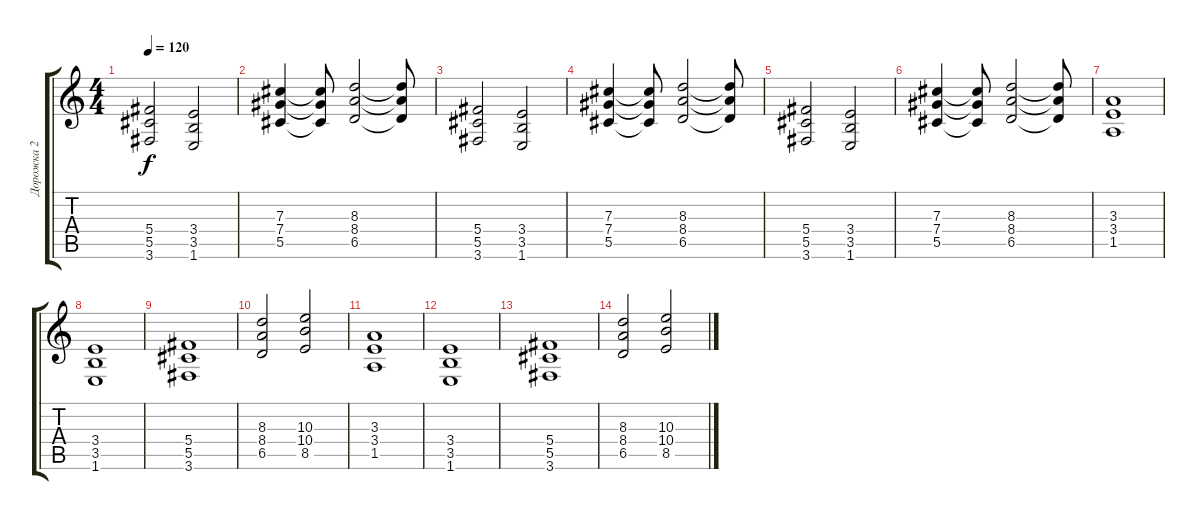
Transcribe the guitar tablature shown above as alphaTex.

\track ("Дорожка 2" "Дорожка 2") {instrument distortionguitar}
\staff {score tabs}
\tuning (Eb4 Bb3 Gb3 Db3 Ab2 Eb2) {hide}
\ts (4 4)
\tempo 120
\clef g2
\ks c
(5.4 5.5 3.6).2{dy f} (3.4 3.5 1.6).2 |
(7.3 7.4 5.5).4 (7.3{t} 7.4{t} 5.5{t}).8 (8.3 8.4 6.5).2 (8.3{t} 8.4{t} 6.5{t}).8 |
(5.4 5.5 3.6).2 (3.4 3.5 1.6).2 |
(7.3 7.4 5.5).4 (7.3{t} 7.4{t} 5.5{t}).8 (8.3 8.4 6.5).2 (8.3{t} 8.4{t} 6.5{t}).8 |
(5.4 5.5 3.6).2 (3.4 3.5 1.6).2 |
(7.3 7.4 5.5).4 (7.3{t} 7.4{t} 5.5{t}).8 (8.3 8.4 6.5).2 (8.3{t} 8.4{t} 6.5{t}).8 |
(3.3 3.4 1.5).1 |
(3.4 3.5 1.6).1 |
(5.4 5.5 3.6).1 |
(8.3 8.4 6.5).2 (10.3 10.4 8.5).2 |
(3.3 3.4 1.5).1 |
(3.4 3.5 1.6).1 |
(5.4 5.5 3.6).1 |
(8.3 8.4 6.5).2 (10.3 10.4 8.5).2
